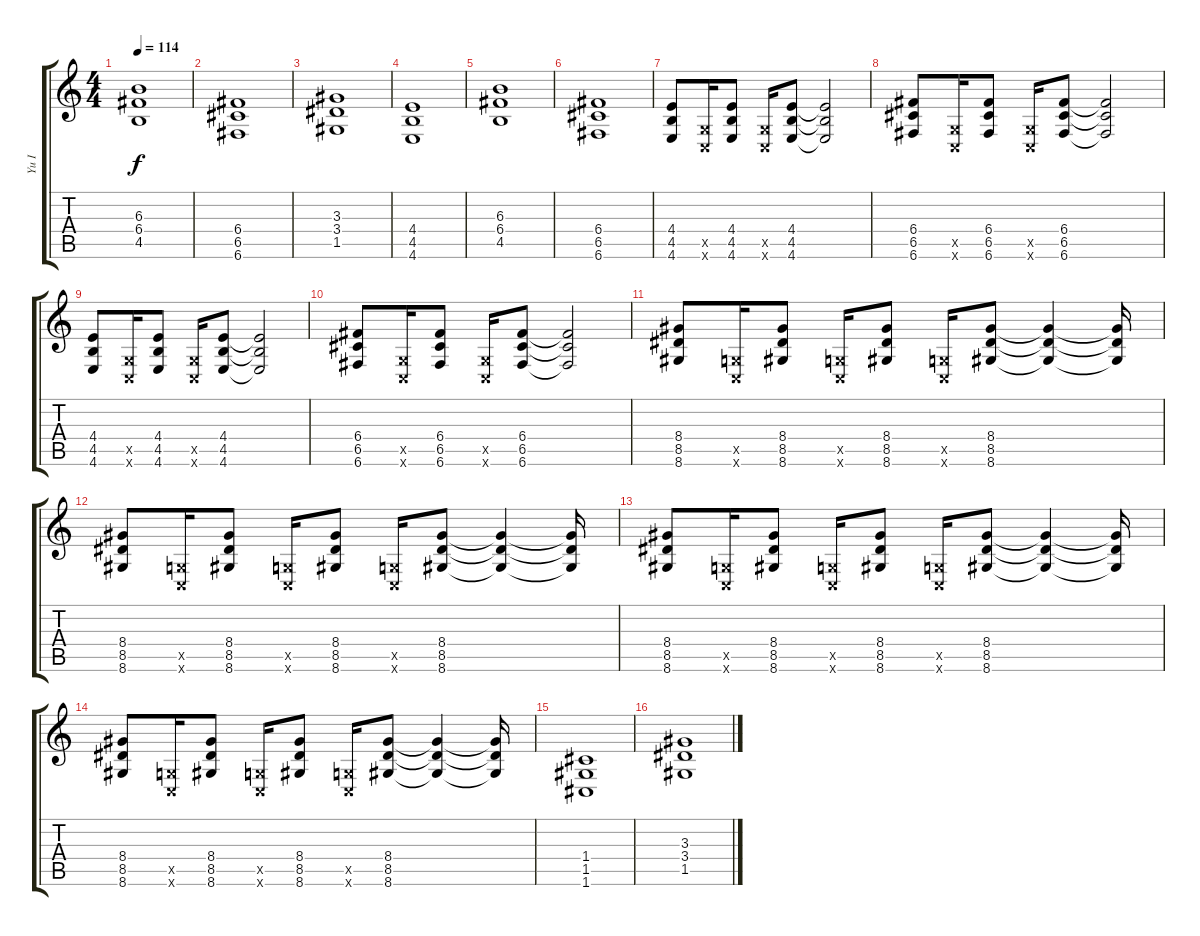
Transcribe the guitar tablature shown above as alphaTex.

\track ("Yu I" "Yu I") {instrument overdrivenguitar}
\staff {score tabs}
\tuning (D4 A3 F3 C3 G2 C2) {hide}
\ts (4 4)
\tempo 114
\clef g2
\ks c
(6.3 6.4 4.5).1{dy f} |
(6.4 6.5 6.6).1 |
(3.3 3.4 1.5).1 |
(4.4 4.5 4.6).1 |
(6.3 6.4 4.5).1 |
(6.4 6.5 6.6).1 |
(4.4 4.5 4.6).8 (0.5{x} 0.6{x}).16 (4.4 4.5 4.6).8 (0.5{x} 0.6{x}).16 (4.4 4.5 4.6).8 (4.4{t} 4.5{t} 4.6{t}).2 |
(6.4 6.5 6.6).8 (0.5{x} 0.6{x}).16 (6.4 6.5 6.6).8 (0.5{x} 0.6{x}).16 (6.4 6.5 6.6).8 (6.4{t} 6.5{t} 6.6{t}).2 |
(4.4 4.5 4.6).8 (0.5{x} 0.6{x}).16 (4.4 4.5 4.6).8 (0.5{x} 0.6{x}).16 (4.4 4.5 4.6).8 (4.4{t} 4.5{t} 4.6{t}).2 |
(6.4 6.5 6.6).8 (0.5{x} 0.6{x}).16 (6.4 6.5 6.6).8 (0.5{x} 0.6{x}).16 (6.4 6.5 6.6).8 (6.4{t} 6.5{t} 6.6{t}).2 |
(8.4 8.5 8.6).8 (0.5{x} 0.6{x}).16 (8.4 8.5 8.6).8 (0.5{x} 0.6{x}).16 (8.4 8.5 8.6).8 (0.5{x} 0.6{x}).16 (8.4 8.5 8.6).8 (8.4{t} 8.5{t} 8.6{t}).4 (8.4{t} 8.5{t} 8.6{t}).16 |
(8.4 8.5 8.6).8 (0.5{x} 0.6{x}).16 (8.4 8.5 8.6).8 (0.5{x} 0.6{x}).16 (8.4 8.5 8.6).8 (0.5{x} 0.6{x}).16 (8.4 8.5 8.6).8 (8.4{t} 8.5{t} 8.6{t}).4 (8.4{t} 8.5{t} 8.6{t}).16 |
(8.4 8.5 8.6).8 (0.5{x} 0.6{x}).16 (8.4 8.5 8.6).8 (0.5{x} 0.6{x}).16 (8.4 8.5 8.6).8 (0.5{x} 0.6{x}).16 (8.4 8.5 8.6).8 (8.4{t} 8.5{t} 8.6{t}).4 (8.4{t} 8.5{t} 8.6{t}).16 |
(8.4 8.5 8.6).8 (0.5{x} 0.6{x}).16 (8.4 8.5 8.6).8 (0.5{x} 0.6{x}).16 (8.4 8.5 8.6).8 (0.5{x} 0.6{x}).16 (8.4 8.5 8.6).8 (8.4{t} 8.5{t} 8.6{t}).4 (8.4{t} 8.5{t} 8.6{t}).16 |
(1.4 1.5 1.6).1 |
(3.3 3.4 1.5).1
